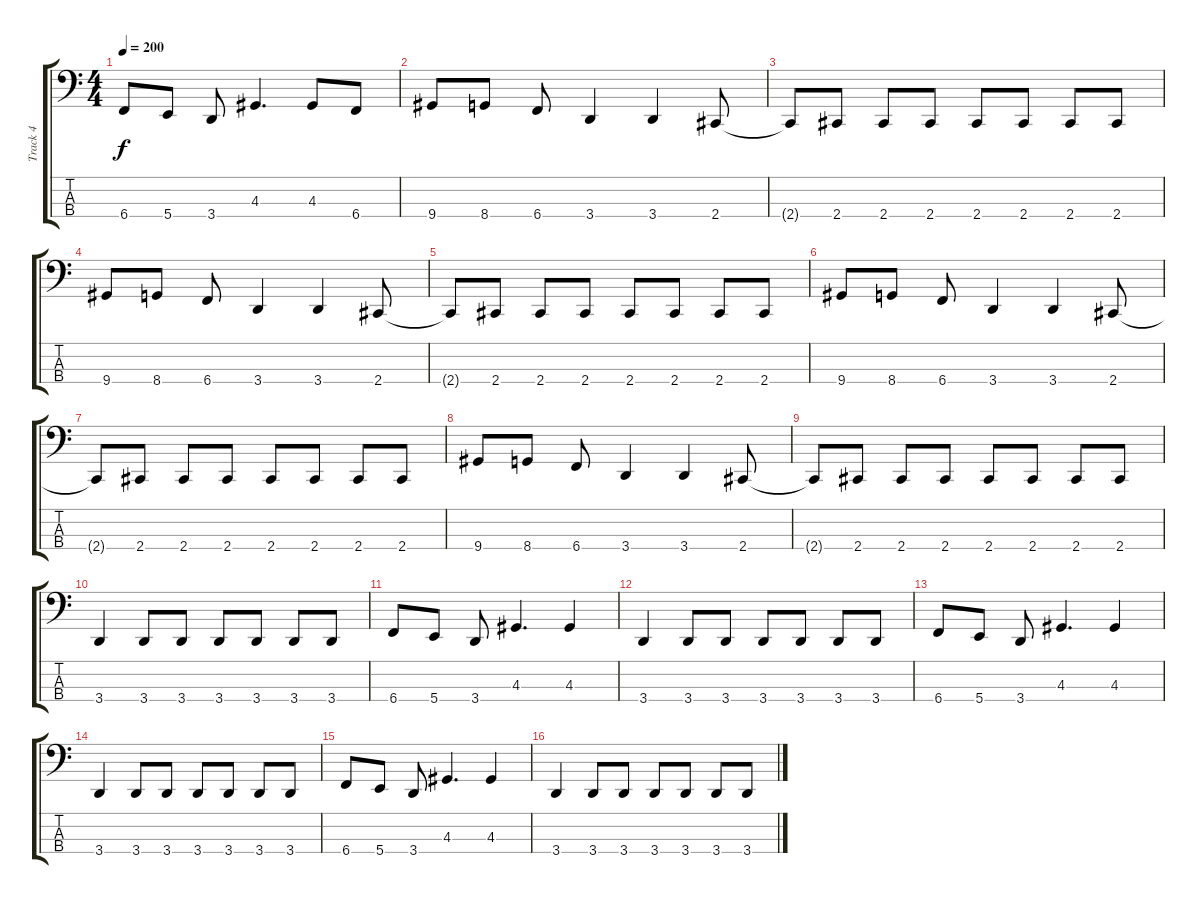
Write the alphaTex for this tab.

\track ("Track 4" "Track 4") {instrument electricbassfinger}
\staff {score tabs}
\tuning (D2 A1 E1 B0) {hide}
\ts (4 4)
\tempo 200
\clef f4
\ks c
6.4.8{dy f} 5.4.8 3.4.8 4.3.4{d} 4.3.8 6.4.8 |
9.4.8 8.4.8 6.4.8 3.4.4 3.4.4 2.4.8 |
2.4{t}.8 2.4.8 2.4.8 2.4.8 2.4.8 2.4.8 2.4.8 2.4.8 |
9.4.8 8.4.8 6.4.8 3.4.4 3.4.4 2.4.8 |
2.4{t}.8 2.4.8 2.4.8 2.4.8 2.4.8 2.4.8 2.4.8 2.4.8 |
9.4.8 8.4.8 6.4.8 3.4.4 3.4.4 2.4.8 |
2.4{t}.8 2.4.8 2.4.8 2.4.8 2.4.8 2.4.8 2.4.8 2.4.8 |
9.4.8 8.4.8 6.4.8 3.4.4 3.4.4 2.4.8 |
2.4{t}.8 2.4.8 2.4.8 2.4.8 2.4.8 2.4.8 2.4.8 2.4.8 |
3.4.4 3.4.8 3.4.8 3.4.8 3.4.8 3.4.8 3.4.8 |
6.4.8 5.4.8 3.4.8 4.3.4{d} 4.3.4 |
3.4.4 3.4.8 3.4.8 3.4.8 3.4.8 3.4.8 3.4.8 |
6.4.8 5.4.8 3.4.8 4.3.4{d} 4.3.4 |
3.4.4 3.4.8 3.4.8 3.4.8 3.4.8 3.4.8 3.4.8 |
6.4.8 5.4.8 3.4.8 4.3.4{d} 4.3.4 |
3.4.4 3.4.8 3.4.8 3.4.8 3.4.8 3.4.8 3.4.8
